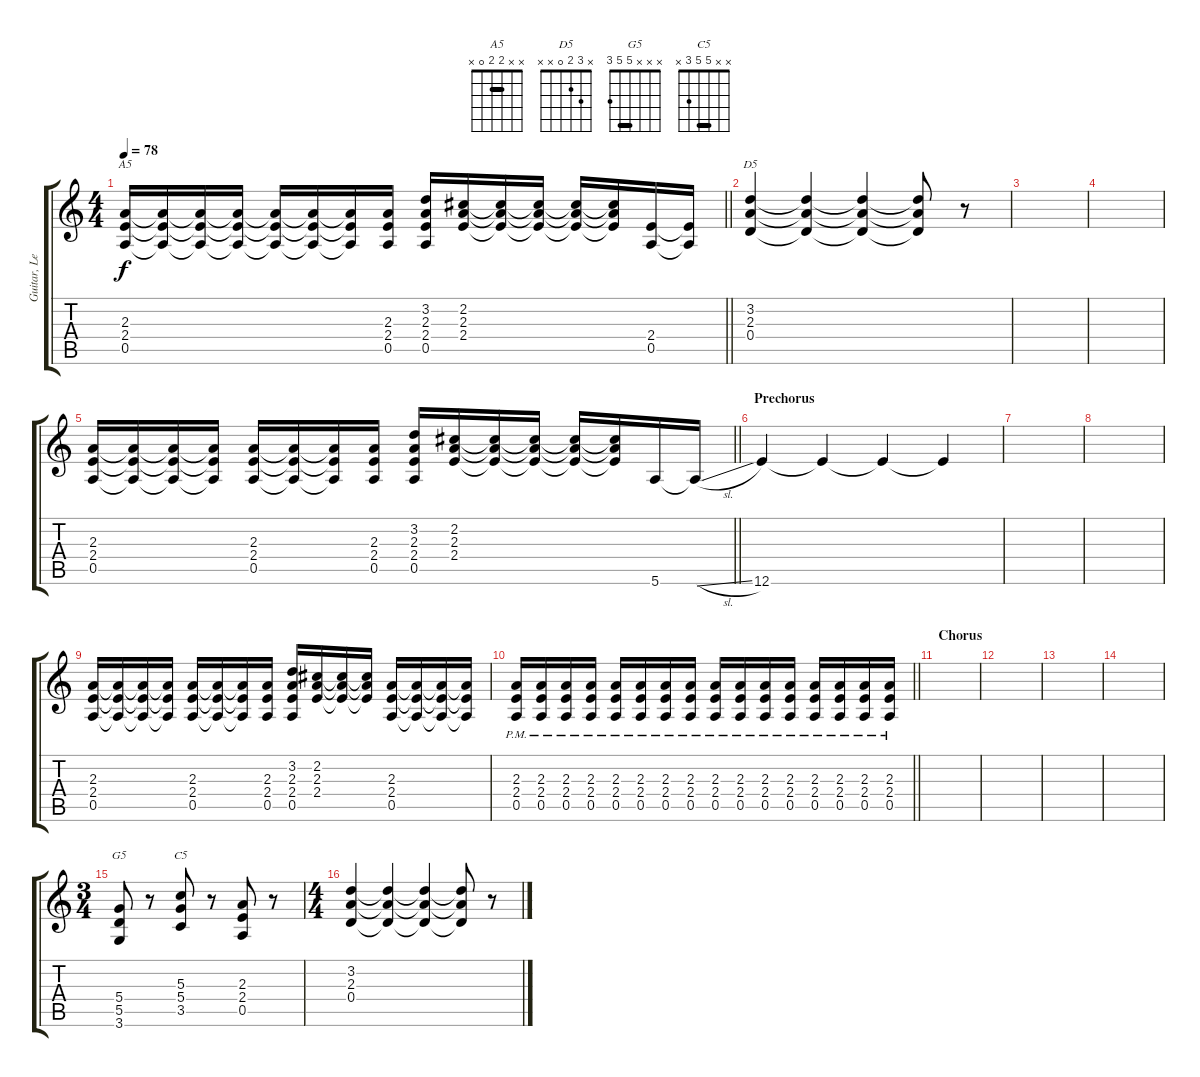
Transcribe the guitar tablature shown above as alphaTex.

\track ("Guitar, Lead (alt)" "Guitar, Le") {mute instrument distortionguitar}
\staff {score tabs}
\tuning (E4 B3 G3 D3 A2 E2) {hide}
\chord ("A5" x x 2 2 0 x) {barre 2}
\chord ("D5" x 3 2 0 x x)
\chord ("G5" x x x 5 5 3) {barre 5}
\chord ("C5" x x 5 5 3 x) {barre 5}
\ts (4 4)
\tempo 78
\clef g2
\barLineRight lightlight
\ks c
(2.3 2.4 0.5).16{ch "A5" dy f} (2.3{t} 2.4{t} 0.5{t}).16 (2.3{t} 2.4{t} 0.5{t}).16 (2.3{t} 2.4{t} 0.5{t}).16 (2.3{t} 2.4{t} 0.5{t}).16 (2.3{t} 2.4{t} 0.5{t}).16 (2.3{t} 2.4{t} 0.5{t}).16 (2.3 2.4 0.5).16 (3.2 2.3 2.4 0.5).16 (2.2 2.3 2.4).16 (2.2{t} 2.3{t} 2.4{t}).16 (2.2{t} 2.3{t} 2.4{t}).16 (2.2{t} 2.3{t} 2.4{t}).16 (2.2{t} 2.3{t} 2.4{t}).16 (2.4 0.5).16 (2.4{t} 0.5{t}).16 |
(3.2 2.3 0.4).4{ch "D5" volume 0} (3.2{t} 2.3{t} 0.4{t}).4 (3.2{t} 2.3{t} 0.4{t}).4 (3.2{t} 2.3{t} 0.4{t}).8 r.8{volume 13} |
|
|
\barLineRight lightlight
(2.3 2.4 0.5).16 (2.3{t} 2.4{t} 0.5{t}).16 (2.3{t} 2.4{t} 0.5{t}).16 (2.3{t} 2.4{t} 0.5{t}).16 (2.3 2.4 0.5).16 (2.3{t} 2.4{t} 0.5{t}).16 (2.3{t} 2.4{t} 0.5{t}).16 (2.3 2.4 0.5).16 (3.2 2.3 2.4 0.5).16 (2.2 2.3 2.4).16 (2.2{t} 2.3{t} 2.4{t}).16 (2.2{t} 2.3{t} 2.4{t}).16 (2.2{t} 2.3{t} 2.4{t}).16 (2.2{t} 2.3{t} 2.4{t}).16 5.6.16 5.6{sl t}.16 |
\section ("" "Prechorus")
12.6.4 12.6{t}.4 12.6{t}.4 12.6{t}.4 |
|
|
(2.3 2.4 0.5).16 (2.3{t} 2.4{t} 0.5{t}).16 (2.3{t} 2.4{t} 0.5{t}).16 (2.3{t} 2.4{t} 0.5{t}).16 (2.3 2.4 0.5).16 (2.3{t} 2.4{t} 0.5{t}).16 (2.3{t} 2.4{t} 0.5{t}).16 (2.3 2.4 0.5).16 (3.2 2.3 2.4 0.5).16 (2.2 2.3 2.4).16 (2.2{t} 2.3{t} 2.4{t}).16 (2.2{t} 2.3{t} 2.4{t}).16 (2.3 2.4 0.5).16 (2.3{t} 2.4{t} 0.5{t}).16 (2.3{t} 2.4{t} 0.5{t}).16 (2.3{t} 2.4{t} 0.5{t}).16 |
\barLineRight lightlight
(2.3{pm} 2.4{pm} 0.5{pm}).16 (2.3{pm} 2.4{pm} 0.5{pm}).16 (2.3{pm} 2.4{pm} 0.5{pm}).16 (2.3{pm} 2.4{pm} 0.5{pm}).16 (2.3{pm} 2.4{pm} 0.5{pm}).16 (2.3{pm} 2.4{pm} 0.5{pm}).16 (2.3{pm} 2.4{pm} 0.5{pm}).16 (2.3{pm} 2.4{pm} 0.5{pm}).16 (2.3{pm} 2.4{pm} 0.5{pm}).16 (2.3{pm} 2.4{pm} 0.5{pm}).16 (2.3{pm} 2.4{pm} 0.5{pm}).16 (2.3{pm} 2.4{pm} 0.5{pm}).16 (2.3{pm} 2.4{pm} 0.5{pm}).16 (2.3{pm} 2.4{pm} 0.5{pm}).16 (2.3{pm} 2.4{pm} 0.5{pm}).16 (2.3{pm} 2.4{pm} 0.5{pm}).16 |
\section ("" "Chorus")
|
|
|
|
\ts (3 4)
(5.4 5.5 3.6).8{ch "G5"} r.8 (5.3 5.4 3.5).8{ch "C5"} r.8 (2.3 2.4 0.5).8 r.8 |
\ts (4 4)
(3.2 2.3 0.4).4{volume 0} (3.2{t} 2.3{t} 0.4{t}).4 (3.2{t} 2.3{t} 0.4{t}).4 (3.2{t} 2.3{t} 0.4{t}).8 r.8{volume 13}
